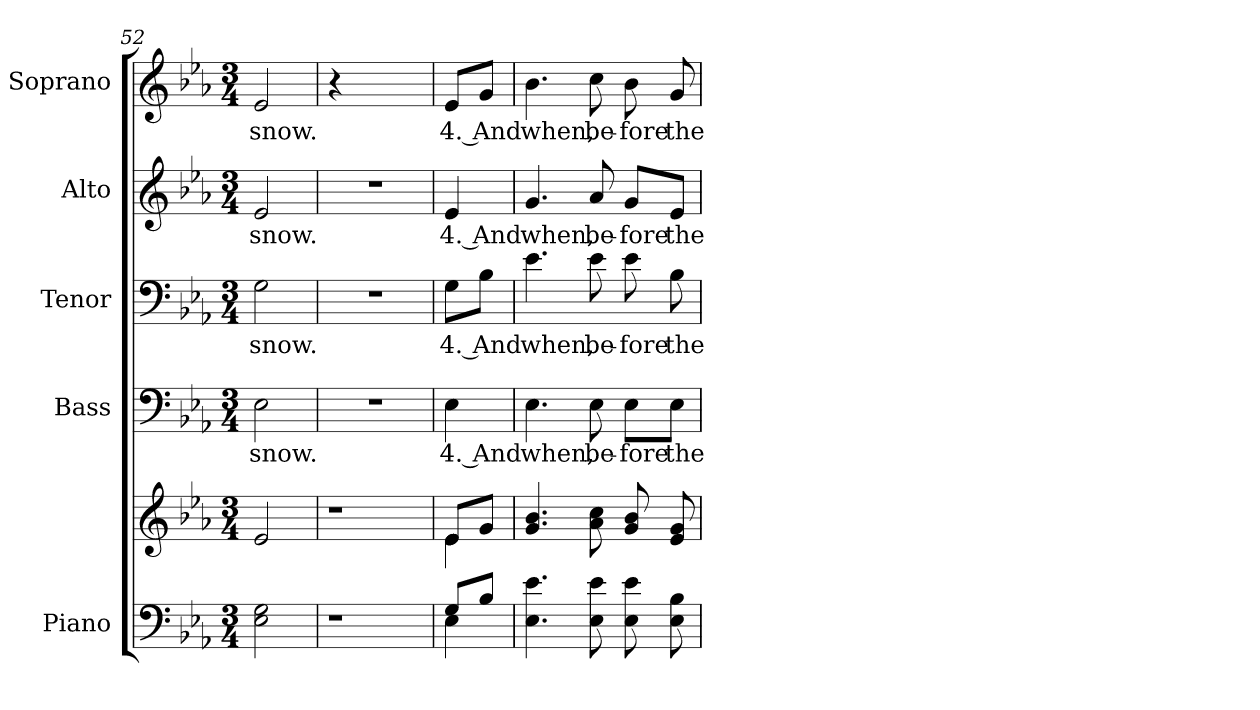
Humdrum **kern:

**kern	**kern	**kern	**text	**kern	**text	**kern	**text	**kern	**text
*part5	*part5	*part4	*part4	*part3	*part3	*part2	*part2	*part1	*part1
*staff6	*staff5	*staff4	*staff4	*staff3	*staff3	*staff2	*staff2	*staff1	*staff1
*I"Piano	*	*I"Bass	*	*I"Tenor	*	*I"Alto	*	*I"Soprano	*
*I'Pno.	*	*I'B.	*	*I'T.	*	*I'A.	*	*I'S.	*
*clefF4	*clefG2	*clefF4	*	*clefF4	*	*clefG2	*	*clefG2	*
*k[b-e-a-]	*k[b-e-a-]	*k[b-e-a-]	*	*k[b-e-a-]	*	*k[b-e-a-]	*	*k[b-e-a-]	*
*E-:	*E-:	*E-:	*	*E-:	*	*E-:	*	*E-:	*
*M3/4	*M3/4	*M3/4	*	*M3/4	*	*M3/4	*	*M3/4	*
=52	=52	=52	=52	=52	=52	=52	=52	=52	=52
!	!	!	!LO:LY:b:color=#000000	!	!	!	!	!	!
!	!	!	!	!	!LO:LY:b:color=#000000	!	!	!	!
!	!	!	!	!	!	!	!LO:LY:b:color=#000000	!	!
!	!	!	!	!	!	!	!	!	!LO:LY:b:color=#000000
2E-i\ 2Gi	2e-i/	2E-i\	snow.	2Gi\	snow.	2e-i/	snow.	2e-i/	snow.
=53	=53	=53	=53	=53	=53	=53	=53	=53	=53
!LO:N:vis=1	!LO:N:vis=1	!LO:N:vis=1	!	!LO:N:vis=1	!	!LO:N:vis=1	!	!	!
4r	4r	2.r	.	2.r	.	2.r	.	4r	.
2ryy	2ryy	.	.	.	.	.	.	2ryy	.
=54	=54	=54	=54	=54	=54	=54	=54	=54	=54
*^	*^	*	*	*	*	*	*	*	*
!	!	!	!	!	!LO:LY:b:color=#000000	!	!	!	!	!	!
!	!	!	!	!	!	!	!LO:LY:b:color=#000000	!	!	!	!
!	!	!	!	!	!	!	!	!	!LO:LY:b:color=#000000	!	!
!	!	!	!	!	!	!	!	!	!	!	!LO:LY:b:color=#000000
8Gi/L	4E-i\	8e-i/L	4e-i\	4E-i\	4. And	8Gi\L	4. And	4e-i/	4. And	8e-i/L	4. And
8B-i/J	.	8gi/J	.	.	.	8B-i\J	.	.	.	8gi/J	.
*v	*v	*	*	*	*	*	*	*	*	*	*
*	*v	*v	*	*	*	*	*	*	*	*
=55	=55	=55	=55	=55	=55	=55	=55	=55	=55
!	!	!	!LO:LY:b:color=#000000	!	!	!	!	!	!
!	!	!	!	!	!LO:LY:b:color=#000000	!	!	!	!
!	!	!	!	!	!	!	!LO:LY:b:color=#000000	!	!
!	!	!	!	!	!	!	!	!	!LO:LY:b:color=#000000
4.E-i\ 4.e-i	4.gi/ 4.b-i	4.E-i\	when,	4.e-i\	when,	4.gi/	when,	4.b-i\	when,
!	!	!	!LO:LY:b:color=#000000	!	!	!	!	!	!
!	!	!	!	!	!LO:LY:b:color=#000000	!	!	!	!
!	!	!	!	!	!	!	!LO:LY:b:color=#000000	!	!
!	!	!	!	!	!	!	!	!	!LO:LY:b:color=#000000
8E-i\ 8e-i	8a-i\ 8cci	8E-i\	be-	8e-i\	be-	8a-i/	be-	8cci\	be-
!	!	!	!LO:LY:b:color=#000000	!	!	!	!	!	!
!	!	!	!	!	!LO:LY:b:color=#000000	!	!	!	!
!	!	!	!	!	!	!	!LO:LY:b:color=#000000	!	!
!	!	!	!	!	!	!	!	!	!LO:LY:b:color=#000000
8E-i\ 8e-i	8gi/ 8b-i	8E-i\L	-fore	8e-i\	-fore	8gi/L	-fore	8b-i\	-fore
!	!	!	!LO:LY:b:color=#000000	!	!	!	!	!	!
!	!	!	!	!	!LO:LY:b:color=#000000	!	!	!	!
!	!	!	!	!	!	!	!LO:LY:b:color=#000000	!	!
!	!	!	!	!	!	!	!	!	!LO:LY:b:color=#000000
8E-i\ 8B-i	8e-i/ 8gi	8E-i\J	the	8B-i\	the	8e-i/J	the	8gi/	the
=	=	=	=	=	=	=	=	=	=
*-	*-	*-	*-	*-	*-	*-	*-	*-	*-
